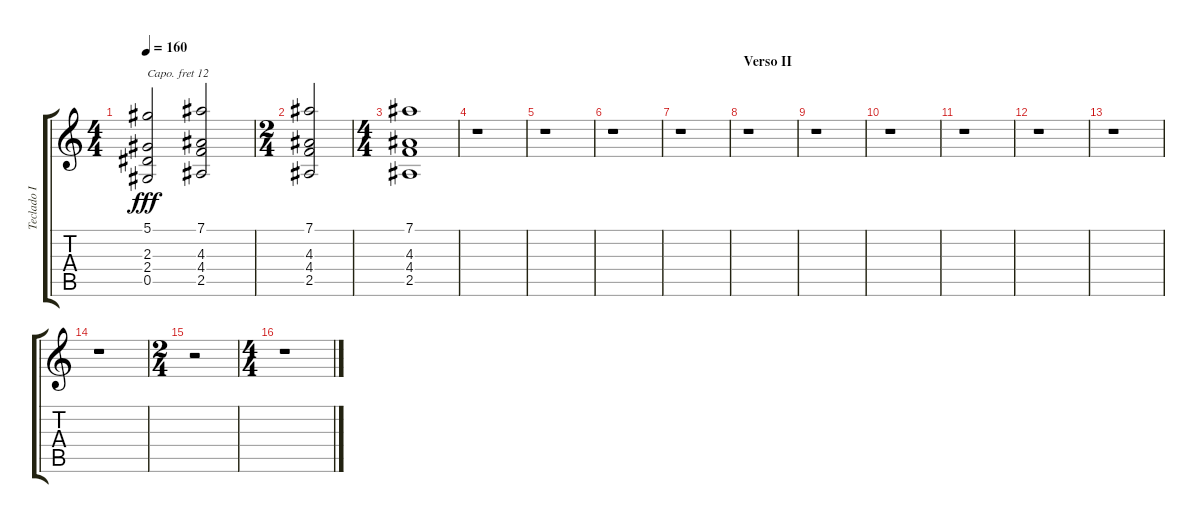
\track ("Teclado I" "Teclado I") {instrument stringensemble1}
\staff {score tabs}
\capo 12
\tuning (Eb4 Bb3 Gb3 Db3 Ab2 Eb2) {hide}
\ts (4 4)
\tempo 160
\clef g2
\ks c
(5.1 2.3 2.4 0.5).2{dy fff} (7.1 4.3 4.4 2.5).2 |
\ts (2 4)
(7.1 4.3 4.4 2.5).2 |
\ts (4 4)
(7.1 4.3 4.4 2.5).1 |
r.1 |
r.1 |
r.1 |
r.1 |
\section ("" "Verso II")
r.1 |
r.1 |
r.1 |
r.1 |
r.1 |
r.1 |
r.1 |
\ts (2 4)
r.2 |
\ts (4 4)
r.1
